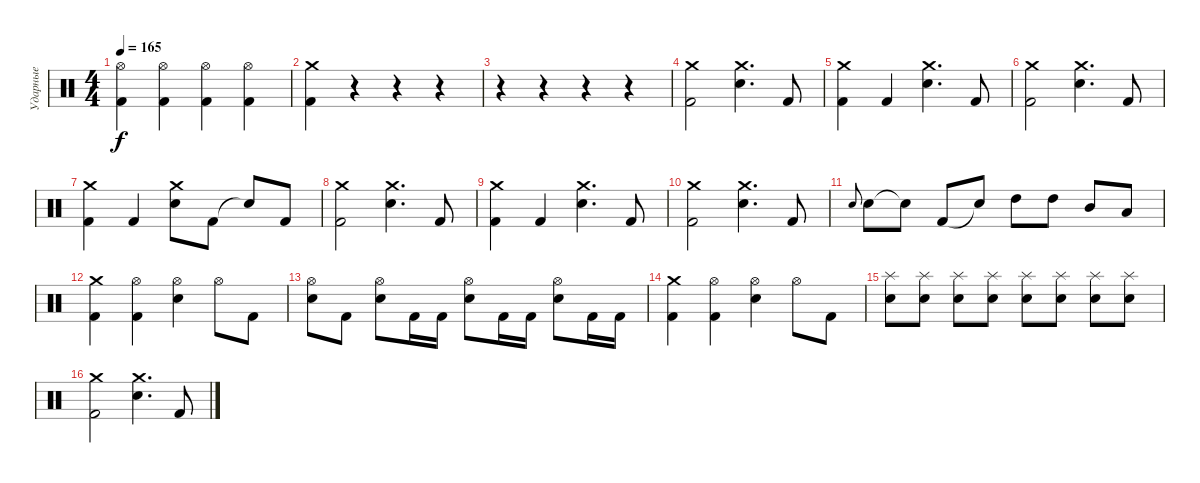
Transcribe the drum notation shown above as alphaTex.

\track ("Ударные" "Ударные") {instrument percussion}
\staff {score}
\articulation defaults
\ts (4 4)
\tempo 165
\clef neutral
\ks c
("Hi-Hat (open)" "Kick (hit) 2").4{dy f} ("Hi-Hat (open)" "Kick (hit) 2").4 ("Hi-Hat (open)" "Kick (hit) 2").4 ("Hi-Hat (open)" "Kick (hit) 2").4 |
("Crash medium (hit)" "Kick (hit) 2").4 r.4 r.4 r.4 |
r.4 r.4 r.4 r.4 |
("Crash medium (hit)" "Kick (hit) 2").2 ("Crash medium (hit)" "Electric Snare (hit)").4{d} "Kick (hit) 2".8 |
("Crash medium (hit)" "Kick (hit) 2").4 "Kick (hit) 2".4 ("Crash medium (hit)" "Electric Snare (hit)").4{d} "Kick (hit) 2".8 |
("Crash medium (hit)" "Kick (hit) 2").2 ("Crash medium (hit)" "Electric Snare (hit)").4{d} "Kick (hit) 2".8 |
("Crash medium (hit)" "Kick (hit) 2").4 "Kick (hit) 2".4 ("Crash medium (hit)" "Electric Snare (hit)").8 "Kick (hit) 2".8 "Snare (hit)"{t}.8 "Kick (hit) 2".8 |
("Crash medium (hit)" "Kick (hit) 2").2 ("Crash medium (hit)" "Electric Snare (hit)").4{d} "Kick (hit) 2".8 |
("Crash medium (hit)" "Kick (hit) 2").4 "Kick (hit) 2".4 ("Crash medium (hit)" "Electric Snare (hit)").4{d} "Kick (hit) 2".8 |
("Crash medium (hit)" "Kick (hit) 2").2 ("Crash medium (hit)" "Electric Snare (hit)").4{d} "Kick (hit) 2".8 |
"Electric Snare (hit)".8{gr onbeat} "Electric Snare (hit)".8 "Snare (hit)"{t}.8 "Kick (hit) 2".8 "Snare (hit)"{t}.8 "High Tom (hit)".8 "High Tom (hit)".8 "Mid Tom (hit)".8 "Low Tom (hit)".8 |
("Crash medium (hit)" "Kick (hit) 2").4 ("Hi-Hat (open)" "Kick (hit) 2").4 ("Hi-Hat (open)" "Electric Snare (hit)").4 "Hi-Hat (open)".8 "Kick (hit) 2".8 |
("Hi-Hat (open)" "Electric Snare (hit)").8 "Kick (hit) 2".8 ("Hi-Hat (open)" "Electric Snare (hit)").8 "Kick (hit) 2".16 "Kick (hit) 2".16 ("Hi-Hat (open)" "Electric Snare (hit)").8 "Kick (hit) 2".16 "Kick (hit) 2".16 ("Hi-Hat (open)" "Electric Snare (hit)").8 "Kick (hit) 2".16 "Kick (hit) 2".16 |
("Crash medium (hit)" "Kick (hit) 2").4 ("Hi-Hat (open)" "Kick (hit) 2").4 ("Hi-Hat (open)" "Electric Snare (hit)").4 "Hi-Hat (open)".8 "Kick (hit) 2".8 |
("Splash (hit)" "Electric Snare (hit)").8 ("Splash (hit)" "Electric Snare (hit)").8 ("Splash (hit)" "Electric Snare (hit)").8 ("Splash (hit)" "Electric Snare (hit)").8 ("Splash (hit)" "Electric Snare (hit)").8 ("Splash (hit)" "Electric Snare (hit)").8 ("Splash (hit)" "Electric Snare (hit)").8 ("Splash (hit)" "Electric Snare (hit)").8 |
("Crash medium (hit)" "Kick (hit) 2").2 ("Crash medium (hit)" "Electric Snare (hit)").4{d} "Kick (hit) 2".8
